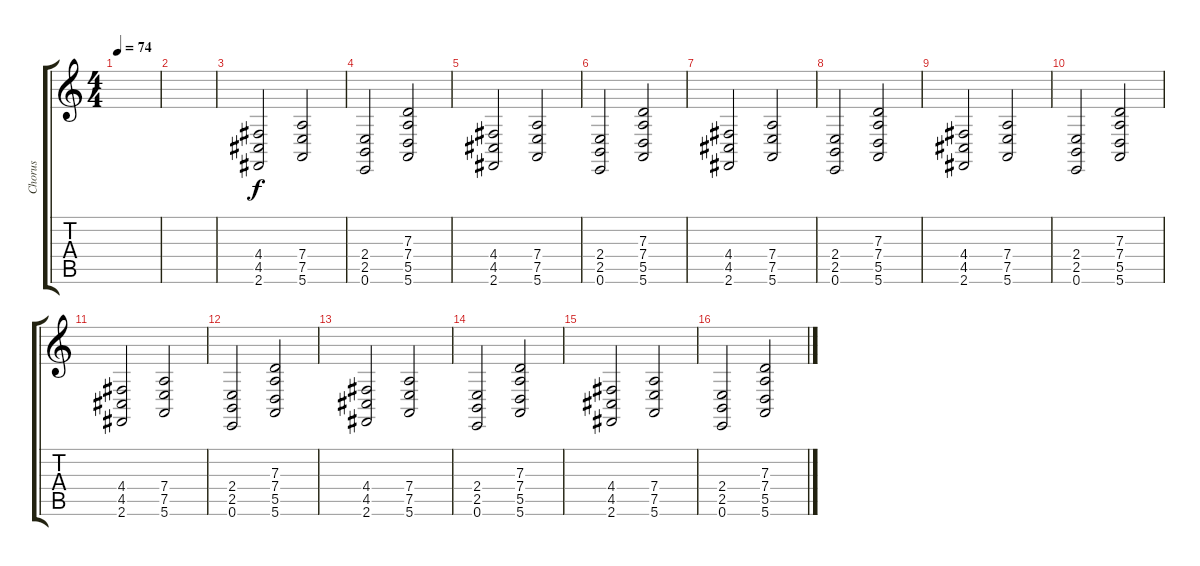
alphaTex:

\track ("Chorus" "Chorus") {instrument synthstrings1}
\staff {score tabs}
\tuning (E4 B3 G3 D3 A2 E2) {hide}
\ts (4 4)
\tempo 74
\clef g2
\ks c
|
|
(4.4 4.5 2.6).2 (7.4 7.5 5.6).2 |
(2.4 2.5 0.6).2 (7.3 7.4 5.5 5.6).2 |
(4.4 4.5 2.6).2 (7.4 7.5 5.6).2 |
(2.4 2.5 0.6).2 (7.3 7.4 5.5 5.6).2 |
(4.4 4.5 2.6).2 (7.4 7.5 5.6).2 |
(2.4 2.5 0.6).2 (7.3 7.4 5.5 5.6).2 |
(4.4 4.5 2.6).2 (7.4 7.5 5.6).2 |
(2.4 2.5 0.6).2 (7.3 7.4 5.5 5.6).2 |
(4.4 4.5 2.6).2 (7.4 7.5 5.6).2 |
(2.4 2.5 0.6).2 (7.3 7.4 5.5 5.6).2 |
(4.4 4.5 2.6).2 (7.4 7.5 5.6).2 |
(2.4 2.5 0.6).2 (7.3 7.4 5.5 5.6).2 |
(4.4 4.5 2.6).2 (7.4 7.5 5.6).2 |
(2.4 2.5 0.6).2 (7.3 7.4 5.5 5.6).2
